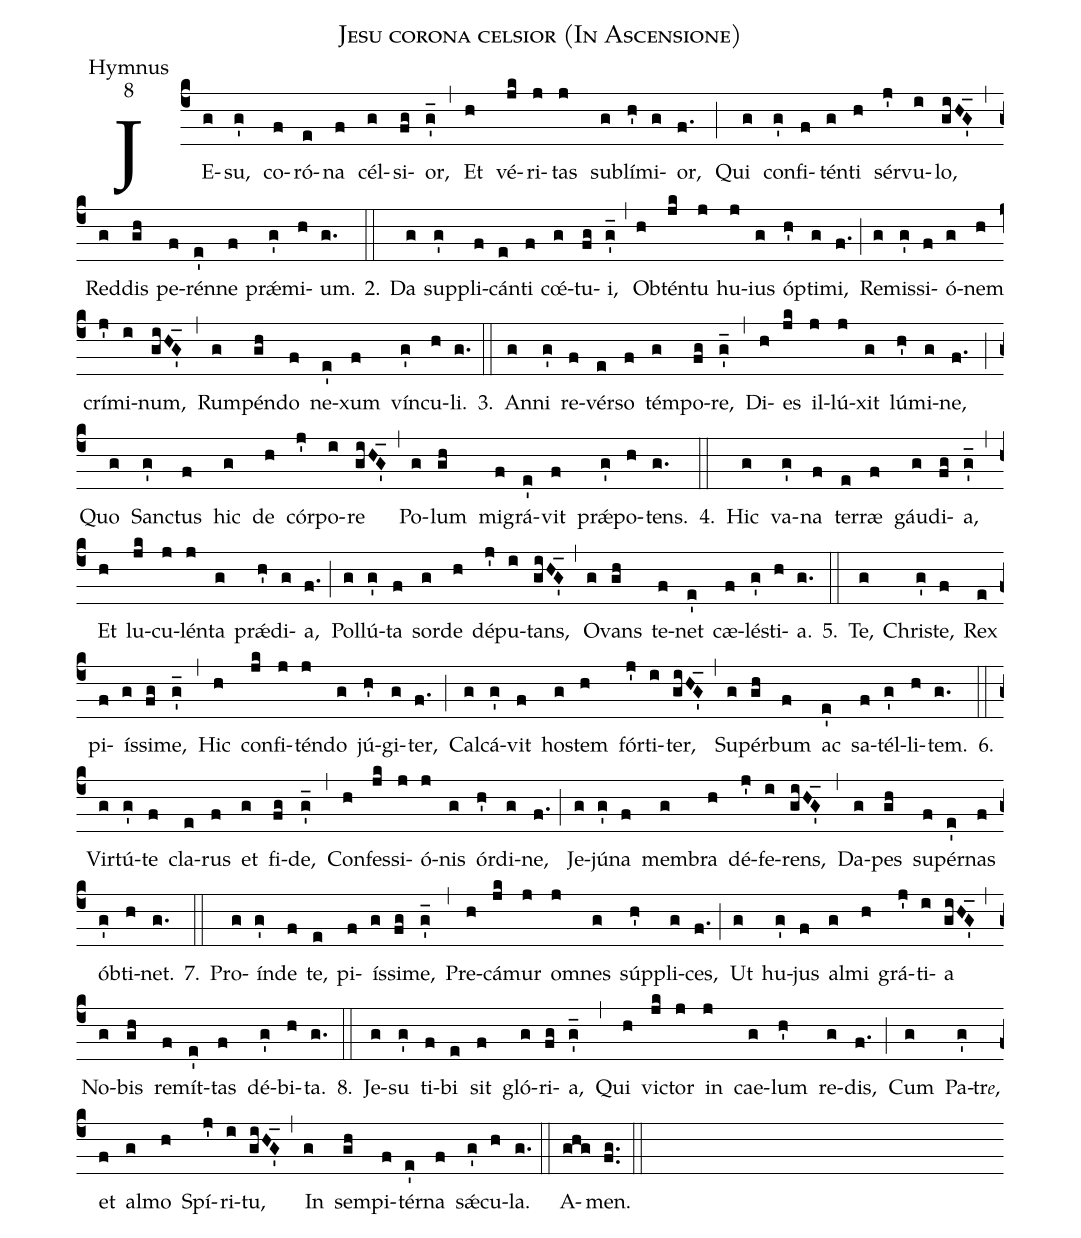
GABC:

name:Jesu corona celsior (In Ascensione);
office-part:Hymnus;
mode:8;
%%
(c4)JE(g)su,(g') co(f)ró(e)na(f) cél(g)si(fg)or,(g_') (,)
Et(h) vé(jk)ri(j)tas(j) su(g)blí(h')mi(g)or,(f.) (;)
Qui(g) con(g')fi(f)tén(g)ti(h) sér(j')vu(i)lo,(giHG'_) (,)
Red(g)dis(gh) pe(f)rén(e')ne(f) prǽ(g')mi(h)um.(g.)

2.(::) Da(g) sup(g')pli(f)cán(e)ti(f) cœ́(g)tu(fg)i,(g_') (,)
Ob(h)tén(jk)tu(j) hu(j)ius(g) óp(h')ti(g)mi,(f.) (;)
Re(g)mis(g')si(f)ó(g)nem(h) crí(j')mi(i)num,(giHG'_) (,)
Rum(g)pén(gh)do(f) ne(e')xum(f) vín(g')cu(h)li.(g.)

3.(::) An(g)ni(g') re(f)vér(e)so(f) tém(g)po(fg)re,(g_') (,)
Di(h)es(jk) il(j)lú(j)xit(g) lú(h')mi(g)ne,(f.) (;)
Quo(g) San(g')ctus(f) hic(g) de(h) cór(j')po(i)re(giHG'_) (,)
Po(g)lum(gh) mi(f)grá(e')vit(f) prǽ(g')po(h)tens.(g.)

4.(::) Hic(g) va(g')na(f) ter(e)ræ(f) gáu(g)di(fg)a,(g_') (,)
Et(h) lu(jk)cu(j)lén(j)ta(g) prǽ(h')di(g)a,(f.) (;)
Pol(g)lú(g')ta(f) sor(g)de(h) dé(j')pu(i)tans,(giHG'_) (,)
O(g)vans(gh) te(f)net(e') cæ(f)lé(g')sti(h)a.(g.)

5.(::) Te,(g) Chri(g')ste,(f) Rex(e) pi(f)ís(g)si(fg)me,(g_') (,)
Hic(h) con(jk)fi(j)tén(j)do(g) jú(h')gi(g)ter,(f.) (;)
Cal(g)cá(g')vit(f) ho(g)stem(h) fór(j')ti(i)ter,(giHG'_) (,)
Su(g)pér(gh)bum(f) ac(e') sa(f)tél(g')li(h)tem.(g.)

6.(::) Vir(g)tú(g')te(f) cla(e)rus(f) et(g) fi(fg)de,(g_') (,)
Con(h)fes(jk)si(j)ó(j)nis(g) ór(h')di(g)ne,(f.) (;)
Je(g)jú(g')na(f) mem(g)bra(h) dé(j')fe(i)rens,(giHG'_) (,)
Da(g)pes(gh) su(f)pér(e')nas(f) ób(g')ti(h)net.(g.)

7.(::) Pro(g)ín(g')de(f) te,(e) pi(f)ís(g)si(fg)me,(g_') (,)
Pre(h)cá(jk)mur(j) om(j)nes(g) súp(h')pli(g)ces,(f.) (;)
Ut(g) hu(g')jus(f) al(g)mi(h) grá(j')ti(i)a(giHG'_) (,)
No(g)bis(gh) re(f)mít(e')tas(f) dé(g')bi(h)ta.(g.)

8.(::) Je(g)su(g') ti(f)bi(e) sit(f) gló(g)ri(fg)a,(g_') (,)
Qui(h) vic(jk)tor(j) in(j) cae(g)lum(h') re(g)dis,(f.) (;)
Cum(g) Pa(g')tr<e>e</e>,() et(f) al(g)mo(h) Spí(j')ri(i)tu,(giHG'_) (,) In(g) sem(gh)pi(f)tér(e')na(f) sǽ(g')cu(h)la.(g.) (::)
A(ghg)men.(fg..) (::)
